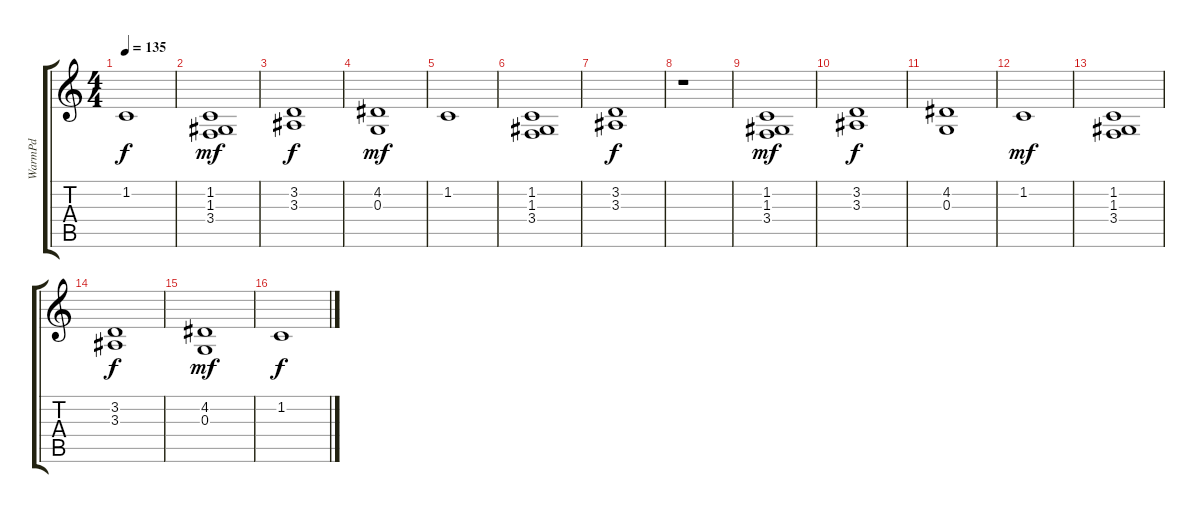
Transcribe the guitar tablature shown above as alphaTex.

\track ("WarmPd" "WarmPd") {instrument pad2warm}
\staff {score tabs}
\tuning (E4 B3 G3 D3 A2 E2) {hide}
\ts (4 4)
\tempo 135
\clef g2
\ks c
1.2.1{dy f} |
(1.2 1.3 3.4).1{dy mf} |
(3.2 3.3).1{dy f} |
(4.2 0.3).1{dy mf} |
1.2.1 |
(1.2 1.3 3.4).1 |
(3.2 3.3).1{dy f} |
r.1 |
(1.2 1.3 3.4).1{dy mf} |
(3.2 3.3).1{dy f} |
(4.2 0.3).1 |
1.2.1{dy mf} |
(1.2 1.3 3.4).1 |
(3.2 3.3).1{dy f} |
(4.2 0.3).1{dy mf} |
1.2.1{dy f}
